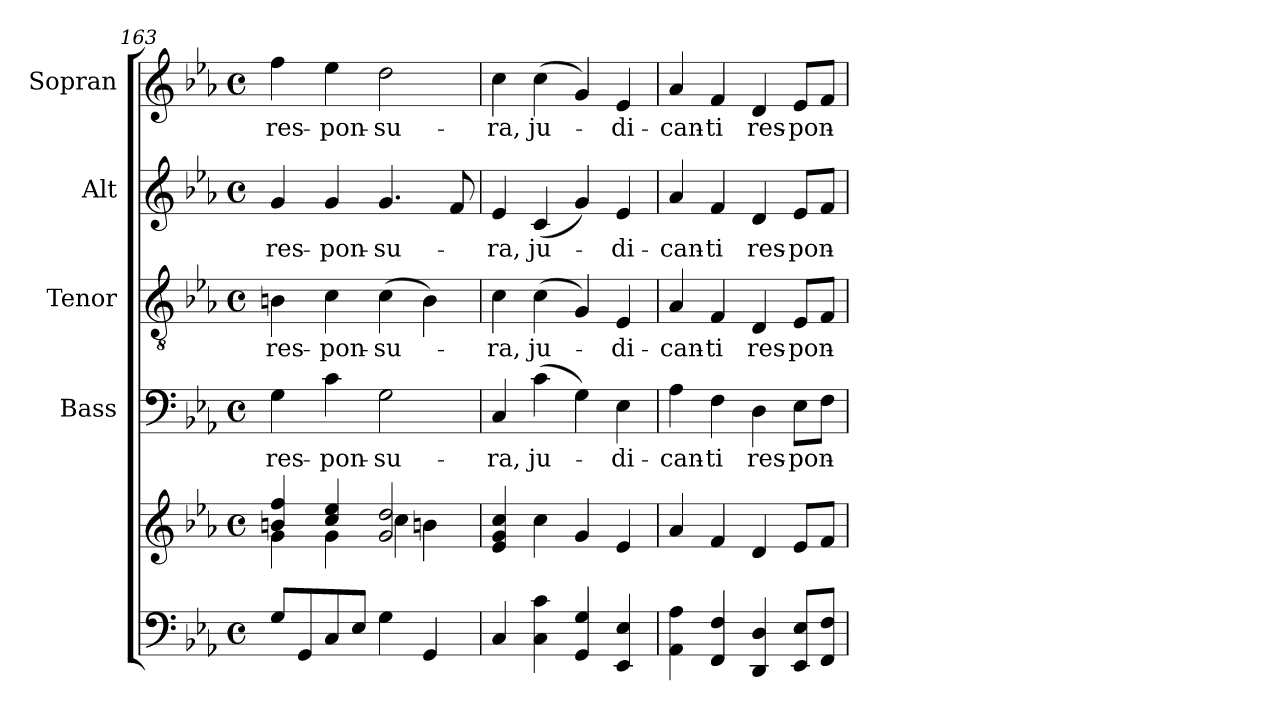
**kern	**kern	**kern	**text	**kern	**text	**kern	**text	**kern	**text
*part5	*part5	*part4	*part4	*part3	*part3	*part2	*part2	*part1	*part1
*staff6	*staff5	*staff4	*staff4	*staff3	*staff3	*staff2	*staff2	*staff1	*staff1
*	*	*I"Bass	*	*I"Tenor	*	*I"Alt	*	*I"Sopran	*
*	*	*I'B.	*	*I'T.	*	*I'A.	*	*I'S.	*
*clefF4	*clefG2	*clefF4	*	*clefGv2	*	*clefG2	*	*clefG2	*
*k[b-e-a-]	*k[b-e-a-]	*k[b-e-a-]	*	*k[b-e-a-]	*	*k[b-e-a-]	*	*k[b-e-a-]	*
*E-:	*E-:	*E-:	*	*E-:	*	*E-:	*	*E-:	*
*M4/4	*M4/4	*M4/4	*	*M4/4	*	*M4/4	*	*M4/4	*
*met(c)	*met(c)	*met(c)	*	*met(c)	*	*met(c)	*	*met(c)	*
=163	=163	=163	=163	=163	=163	=163	=163	=163	=163
*	*^	*	*	*	*	*	*	*	*
!	!	!	!	!LO:LY:b	!	!LO:LY:b	!	!LO:LY:b	!	!LO:LY:b
8G/L	4bn/ 4ff/	4g\	4G\	res-	4Bn\	res-	4g/	res-	4ff\	res-
8GG/	.	.	.	.	.	.	.	.	.	.
!	!	!	!	!LO:LY:b	!	!LO:LY:b	!	!LO:LY:b	!	!LO:LY:b
8C/	4cc/ 4ee-/	4g\	4c\	-pon-	4c\	-pon-	4g/	-pon-	4ee-\	-pon-
8E-/J	.	.	.	.	.	.	.	.	.	.
!	!	!	!	!LO:LY:b	!	!LO:LY:b	!	!LO:LY:b	!	!LO:LY:b
4G\	2g/ 2dd/	4cc\	2G\	-su-	(>4c\	-su-	4.g/	-su-	2dd\	-su-
4GG/	.	4bn\	.	.	4B\)	.	.	.	.	.
.	.	.	.	.	.	.	8f/	.	.	.
*	*v	*v	*	*	*	*	*	*	*	*
=164	=164	=164	=164	=164	=164	=164	=164	=164	=164
!	!	!	!LO:LY:b	!	!LO:LY:b	!	!LO:LY:b	!	!LO:LY:b
4C/	4e-/ 4g/ 4cc/	4C/	-ra,	4c\	-ra,	4e-/	-ra,	4cc\	-ra,
!	!	!	!LO:LY:b	!	!LO:LY:b	!	!LO:LY:b	!	!LO:LY:b
4C\ 4c\	4cc\	(>4c\	ju-	(>4c\	ju-	(<4c/	ju-	(>4cc\	ju-
4GG/ 4G/	4g/	4G\)	.	4G/)	.	4g/)	.	4g/)	.
!	!	!	!LO:LY:b	!	!LO:LY:b	!	!LO:LY:b	!	!LO:LY:b
4EE-/ 4E-/	4e-/	4E-\	-di-	4E-/	-di-	4e-/	-di-	4e-/	-di-
=165	=165	=165	=165	=165	=165	=165	=165	=165	=165
!	!	!	!LO:LY:b	!	!LO:LY:b	!	!LO:LY:b	!	!LO:LY:b
4AA-\ 4A-\	4a-/	4A-\	-can-	4A-/	-can-	4a-/	-can-	4a-/	-can-
!	!	!	!LO:LY:b	!	!LO:LY:b	!	!LO:LY:b	!	!LO:LY:b
4FF/ 4F/	4f/	4F\	-ti	4F/	-ti	4f/	-ti	4f/	-ti
!	!	!	!LO:LY:b	!	!LO:LY:b	!	!LO:LY:b	!	!LO:LY:b
4DD/ 4D/	4d/	4D\	res-	4D/	res-	4d/	res-	4d/	res-
!	!	!	!LO:LY:b	!	!LO:LY:b	!	!LO:LY:b	!	!LO:LY:b
8EE-/ 8E-/L	8e-/L	8E-\L	-pon-	8E-/L	-pon-	8e-/L	-pon-	8e-/L	-pon-
8FF/ 8F/J	8f/J	8F\J	.	8F/J	.	8f/J	.	8f/J	.
=	=	=	=	=	=	=	=	=	=
*-	*-	*-	*-	*-	*-	*-	*-	*-	*-
